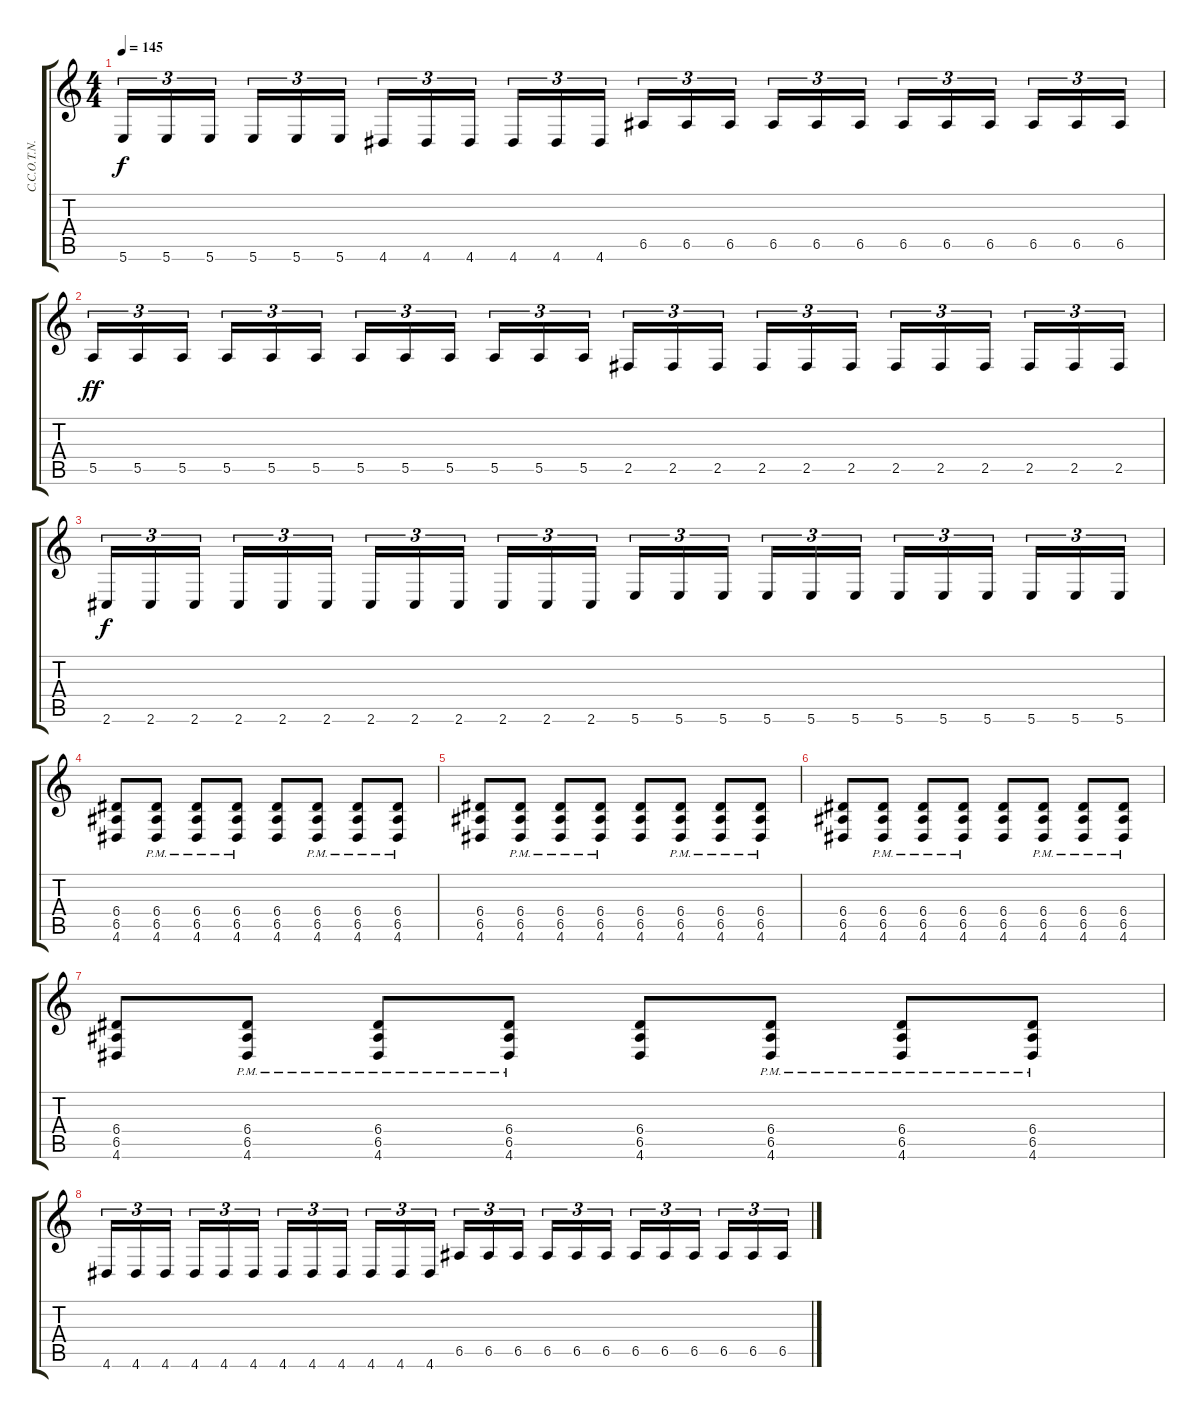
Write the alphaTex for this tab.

\track ("C.C.O.T.N." "C.C.O.T.N.") {instrument overdrivenguitar}
\staff {score tabs}
\tuning (B3 Gb3 D3 A2 E2 B1) {hide}
\ts (4 4)
\tempo 145
\clef g2
\ks c
5.6.16{tu (3 2) dy f} 5.6.16{tu (3 2)} 5.6.16{tu (3 2) beam splitsecondary} 5.6.16{tu (3 2)} 5.6.16{tu (3 2)} 5.6.16{tu (3 2)} 4.6.16{tu (3 2)} 4.6.16{tu (3 2)} 4.6.16{tu (3 2) beam splitsecondary} 4.6.16{tu (3 2)} 4.6.16{tu (3 2)} 4.6.16{tu (3 2)} 6.5.16{tu (3 2)} 6.5.16{tu (3 2)} 6.5.16{tu (3 2) beam splitsecondary} 6.5.16{tu (3 2)} 6.5.16{tu (3 2)} 6.5.16{tu (3 2)} 6.5.16{tu (3 2)} 6.5.16{tu (3 2)} 6.5.16{tu (3 2) beam splitsecondary} 6.5.16{tu (3 2)} 6.5.16{tu (3 2)} 6.5.16{tu (3 2)} |
5.5.16{tu (3 2) dy ff} 5.5.16{tu (3 2)} 5.5.16{tu (3 2) beam splitsecondary} 5.5.16{tu (3 2)} 5.5.16{tu (3 2)} 5.5.16{tu (3 2)} 5.5.16{tu (3 2)} 5.5.16{tu (3 2)} 5.5.16{tu (3 2) beam splitsecondary} 5.5.16{tu (3 2)} 5.5.16{tu (3 2)} 5.5.16{tu (3 2)} 2.5.16{tu (3 2)} 2.5.16{tu (3 2)} 2.5.16{tu (3 2) beam splitsecondary} 2.5.16{tu (3 2)} 2.5.16{tu (3 2)} 2.5.16{tu (3 2)} 2.5.16{tu (3 2)} 2.5.16{tu (3 2)} 2.5.16{tu (3 2) beam splitsecondary} 2.5.16{tu (3 2)} 2.5.16{tu (3 2)} 2.5.16{tu (3 2)} |
2.6.16{tu (3 2) dy f} 2.6.16{tu (3 2)} 2.6.16{tu (3 2) beam splitsecondary} 2.6.16{tu (3 2)} 2.6.16{tu (3 2)} 2.6.16{tu (3 2)} 2.6.16{tu (3 2)} 2.6.16{tu (3 2)} 2.6.16{tu (3 2) beam splitsecondary} 2.6.16{tu (3 2)} 2.6.16{tu (3 2)} 2.6.16{tu (3 2)} 5.6.16{tu (3 2)} 5.6.16{tu (3 2)} 5.6.16{tu (3 2) beam splitsecondary} 5.6.16{tu (3 2)} 5.6.16{tu (3 2)} 5.6.16{tu (3 2)} 5.6.16{tu (3 2)} 5.6.16{tu (3 2)} 5.6.16{tu (3 2) beam splitsecondary} 5.6.16{tu (3 2)} 5.6.16{tu (3 2)} 5.6.16{tu (3 2)} |
(6.4 6.5 4.6).8 (6.4{pm} 6.5{pm} 4.6{pm}).8 (6.4{pm} 6.5{pm} 4.6{pm}).8 (6.4{pm} 6.5{pm} 4.6{pm}).8 (6.4 6.5 4.6).8 (6.4{pm} 6.5{pm} 4.6{pm}).8 (6.4{pm} 6.5{pm} 4.6{pm}).8 (6.4{pm} 6.5{pm} 4.6{pm}).8 |
(6.4 6.5 4.6).8 (6.4{pm} 6.5{pm} 4.6{pm}).8 (6.4{pm} 6.5{pm} 4.6{pm}).8 (6.4{pm} 6.5{pm} 4.6{pm}).8 (6.4 6.5 4.6).8 (6.4{pm} 6.5{pm} 4.6{pm}).8 (6.4{pm} 6.5{pm} 4.6{pm}).8 (6.4{pm} 6.5{pm} 4.6{pm}).8 |
(6.4 6.5 4.6).8 (6.4{pm} 6.5{pm} 4.6{pm}).8 (6.4{pm} 6.5{pm} 4.6{pm}).8 (6.4{pm} 6.5{pm} 4.6{pm}).8 (6.4 6.5 4.6).8 (6.4{pm} 6.5{pm} 4.6{pm}).8 (6.4{pm} 6.5{pm} 4.6{pm}).8 (6.4{pm} 6.5{pm} 4.6{pm}).8 |
(6.4 6.5 4.6).8 (6.4{pm} 6.5{pm} 4.6{pm}).8 (6.4{pm} 6.5{pm} 4.6{pm}).8 (6.4{pm} 6.5{pm} 4.6{pm}).8 (6.4 6.5 4.6).8 (6.4{pm} 6.5{pm} 4.6{pm}).8 (6.4{pm} 6.5{pm} 4.6{pm}).8 (6.4{pm} 6.5{pm} 4.6{pm}).8 |
4.6.16{tu (3 2)} 4.6.16{tu (3 2)} 4.6.16{tu (3 2) beam splitsecondary} 4.6.16{tu (3 2)} 4.6.16{tu (3 2)} 4.6.16{tu (3 2)} 4.6.16{tu (3 2)} 4.6.16{tu (3 2)} 4.6.16{tu (3 2) beam splitsecondary} 4.6.16{tu (3 2)} 4.6.16{tu (3 2)} 4.6.16{tu (3 2)} 6.5.16{tu (3 2)} 6.5.16{tu (3 2)} 6.5.16{tu (3 2) beam splitsecondary} 6.5.16{tu (3 2)} 6.5.16{tu (3 2)} 6.5.16{tu (3 2)} 6.5.16{tu (3 2)} 6.5.16{tu (3 2)} 6.5.16{tu (3 2) beam splitsecondary} 6.5.16{tu (3 2)} 6.5.16{tu (3 2)} 6.5.16{tu (3 2)}
